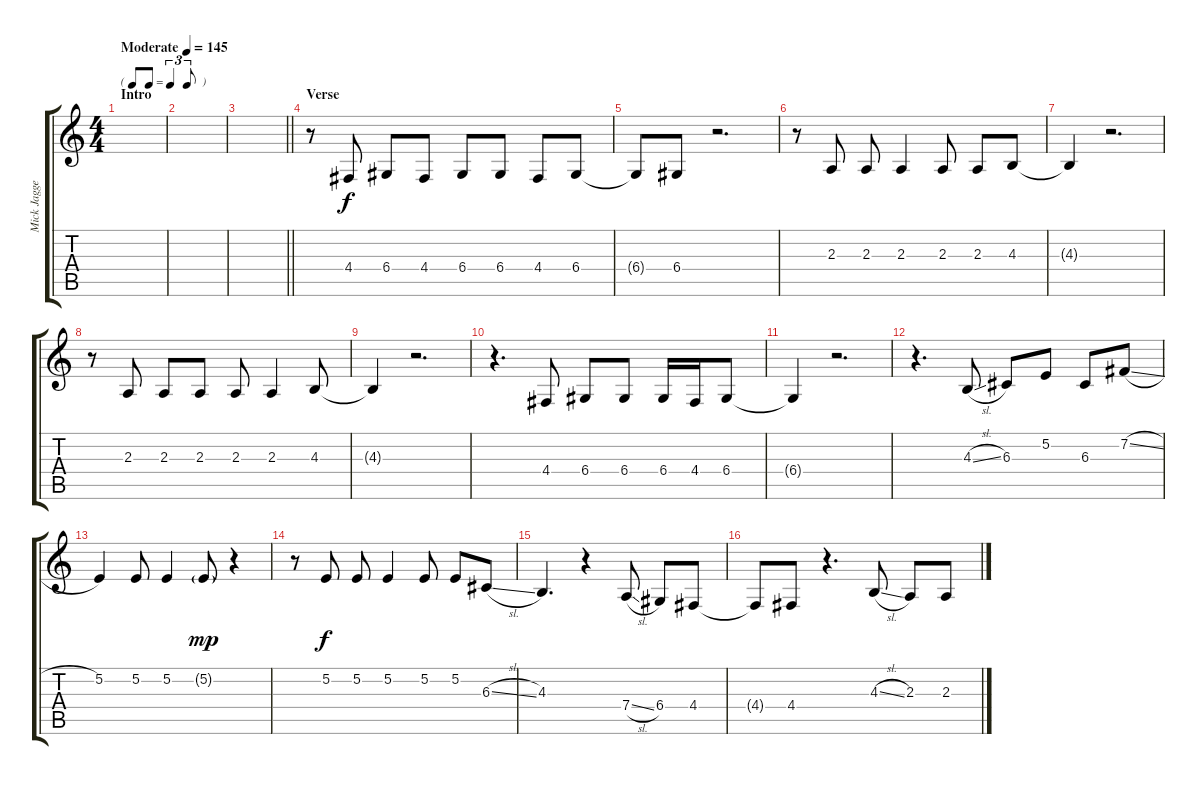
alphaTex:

\track ("Mick Jagger" "Mick Jagge") {instrument trombone}
\staff {score tabs}
\tuning (E4 B3 G3 D3 A2 E2) {hide}
\ts (4 4)
\tf triplet8th
\section ("" "Intro")
\tempo (145 "Moderate")
\clef g2
\ks c
|
|
\barLineRight lightlight
|
\section ("" "Verse")
r.8 4.4.8 6.4.8 4.4.8 6.4.8 6.4.8 4.4.8 6.4.8 |
6.4{t}.8 6.4.8 r.2{d} |
r.8 2.3.8 2.3.8 2.3.4 2.3.8 2.3.8 4.3.8 |
4.3{t}.4 r.2{d} |
r.8 2.3.8 2.3.8 2.3.8 2.3.8 2.3.4 4.3.8 |
4.3{t}.4 r.2{d} |
r.4{d} 4.4.8 6.4.8 6.4.8 6.4.16 4.4.16 6.4.8 |
6.4{t}.4 r.2{d} |
r.4{d} 4.3{sl}.8 6.3.8 5.2.8 6.3.8 7.2{sl}.8 |
5.2.4 5.2.8 5.2.4 5.2{g}.8{dy mp} r.4 |
r.8 5.2.8{dy f} 5.2.8 5.2.4 5.2.8 5.2.8 6.3{sl}.8 |
4.3.4{d} r.4 7.4{sl}.8 6.4.8 4.4.8 |
4.4{t}.8 4.4.8 r.4{d} 4.3{sl}.8 2.3.8 2.3.8
